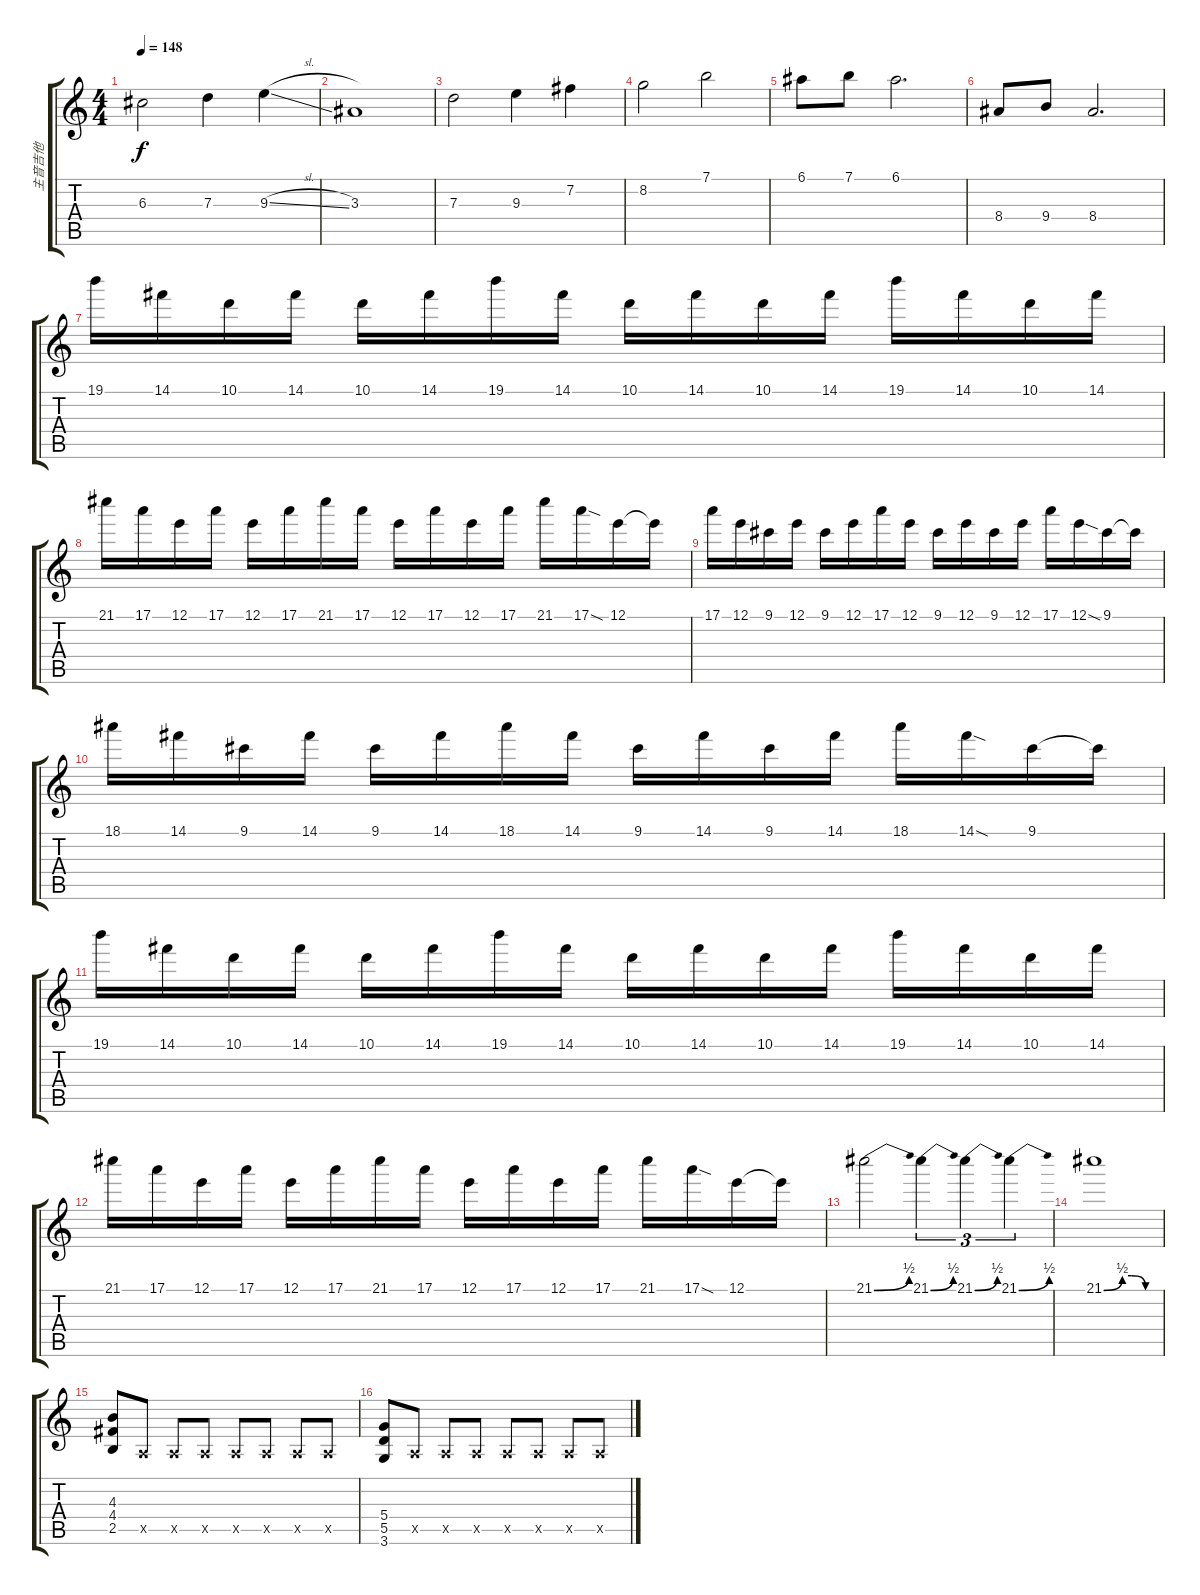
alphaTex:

\track ("主音吉他" "主音吉他") {instrument distortionguitar}
\staff {score tabs}
\tuning (E4 B3 G3 D3 A2 E2) {hide}
\ts (4 4)
\tempo 148
\clef g2
\ks c
6.3.2{dy f} 7.3.4 9.3{sl}.4 |
3.3.1 |
7.3.2 9.3.4 7.2.4 |
8.2.2 7.1.2 |
6.1.8 7.1.8 6.1.2{d} |
8.4.8 9.4.8 8.4.2{d} |
19.1.16 14.1.16 10.1.16 14.1.16 10.1.16 14.1.16 19.1.16 14.1.16 10.1.16 14.1.16 10.1.16 14.1.16 19.1.16 14.1.16 10.1.16 14.1.16 |
21.1.16 17.1.16 12.1.16 17.1.16 12.1.16 17.1.16 21.1.16 17.1.16 12.1.16 17.1.16 12.1.16 17.1.16 21.1.16 17.1{sod}.16 12.1.16 12.1{t}.16 |
17.1.16 12.1.16 9.1.16 12.1.16 9.1.16 12.1.16 17.1.16 12.1.16 9.1.16 12.1.16 9.1.16 12.1.16 17.1.16 12.1{sod}.16 9.1.16 9.1{t}.16 |
18.1.16 14.1.16 9.1.16 14.1.16 9.1.16 14.1.16 18.1.16 14.1.16 9.1.16 14.1.16 9.1.16 14.1.16 18.1.16 14.1{sod}.16 9.1.16 9.1{t}.16 |
19.1.16 14.1.16 10.1.16 14.1.16 10.1.16 14.1.16 19.1.16 14.1.16 10.1.16 14.1.16 10.1.16 14.1.16 19.1.16 14.1.16 10.1.16 14.1.16 |
21.1.16 17.1.16 12.1.16 17.1.16 12.1.16 17.1.16 21.1.16 17.1.16 12.1.16 17.1.16 12.1.16 17.1.16 21.1.16 17.1{sod}.16 12.1.16 12.1{t}.16 |
21.1{be (bend 0 0 60 2)}.2 21.1{be (bend 0 0 60 2)}.4{tu (3 2)} 21.1{be (bend 0 0 60 2)}.4{tu (3 2)} 21.1{be (bend 0 0 60 2)}.4{tu (3 2)} |
21.1{be (custom 0 0 20 2 30 2 45 0 60 0)}.1 |
(4.3 4.4 2.5).8 0.5{x}.8 0.5{x}.8 0.5{x}.8 0.5{x}.8 0.5{x}.8 0.5{x}.8 0.5{x}.8 |
(5.4 5.5 3.6).8 0.5{x}.8 0.5{x}.8 0.5{x}.8 0.5{x}.8 0.5{x}.8 0.5{x}.8 0.5{x}.8
